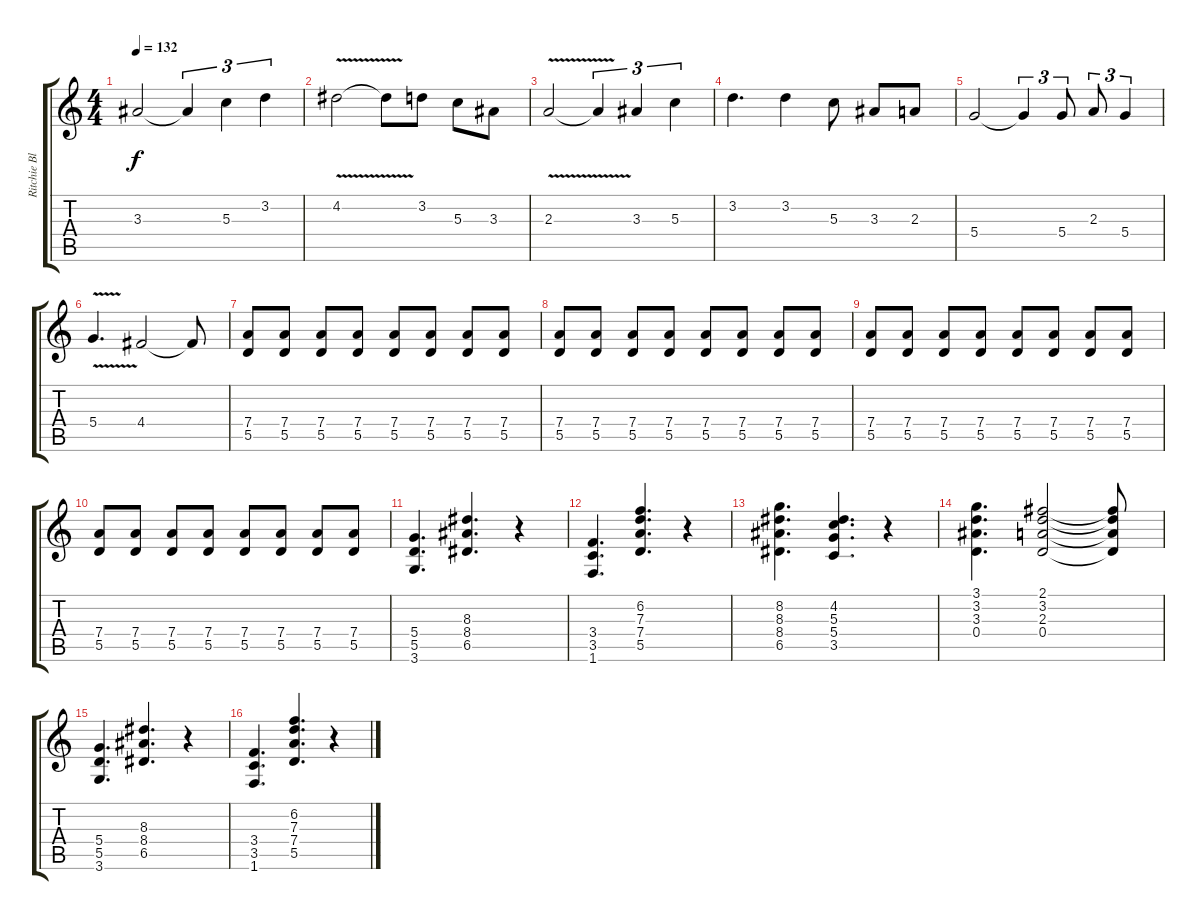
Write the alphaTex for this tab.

\track ("Ritchie Blackmore" "Ritchie Bl") {instrument overdrivenguitar}
\staff {score tabs}
\tuning (E4 B3 G3 D3 A2 E2) {hide}
\ts (4 4)
\tempo 132
\clef g2
\ks c
3.3.2{dy f} 3.3{t}.4{tu (3 2)} 5.3.4{tu (3 2)} 3.2.4{tu (3 2)} |
4.2{v}.2 4.2{t}.8 3.2.8 5.3.8 3.3.8 |
2.3{v}.2 2.3{t}.4{tu (3 2)} 3.3.4{tu (3 2)} 5.3.4{tu (3 2)} |
3.2.4{d} 3.2.4 5.3.8 3.3.8 2.3.8 |
5.4.2 5.4{t}.4{tu (3 2)} 5.4.8{tu (3 2)} 2.3.8{tu (3 2)} 5.4.4{tu (3 2)} |
5.4{v}.4{d} 4.4.2 4.4{t}.8 |
(7.4 5.5).8{instrument electricguitarmuted} (7.4 5.5).8 (7.4 5.5).8 (7.4 5.5).8 (7.4 5.5).8 (7.4 5.5).8 (7.4 5.5).8 (7.4 5.5).8 |
(7.4 5.5).8 (7.4 5.5).8 (7.4 5.5).8 (7.4 5.5).8 (7.4 5.5).8 (7.4 5.5).8 (7.4 5.5).8 (7.4 5.5).8 |
(7.4 5.5).8 (7.4 5.5).8 (7.4 5.5).8 (7.4 5.5).8 (7.4 5.5).8 (7.4 5.5).8 (7.4 5.5).8 (7.4 5.5).8 |
(7.4 5.5).8 (7.4 5.5).8 (7.4 5.5).8 (7.4 5.5).8 (7.4 5.5).8{instrument overdrivenguitar} (7.4 5.5).8 (7.4 5.5).8 (7.4 5.5).8 |
(5.4 5.5 3.6).4{d} (8.3 8.4 6.5).4{d} r.4 |
(3.4 3.5 1.6).4{d} (6.2 7.3 7.4 5.5).4{d} r.4 |
(8.2 8.3 8.4 6.5).4{d} (4.2 5.3 5.4 3.5).4{d} r.4 |
(3.1 3.2 3.3 0.4).4{d} (2.1 3.2 2.3 0.4).2 (2.1{t} 3.2{t} 2.3{t} 0.4{t}).8 |
(5.4 5.5 3.6).4{d} (8.3 8.4 6.5).4{d} r.4 |
(3.4 3.5 1.6).4{d} (6.2 7.3 7.4 5.5).4{d} r.4
